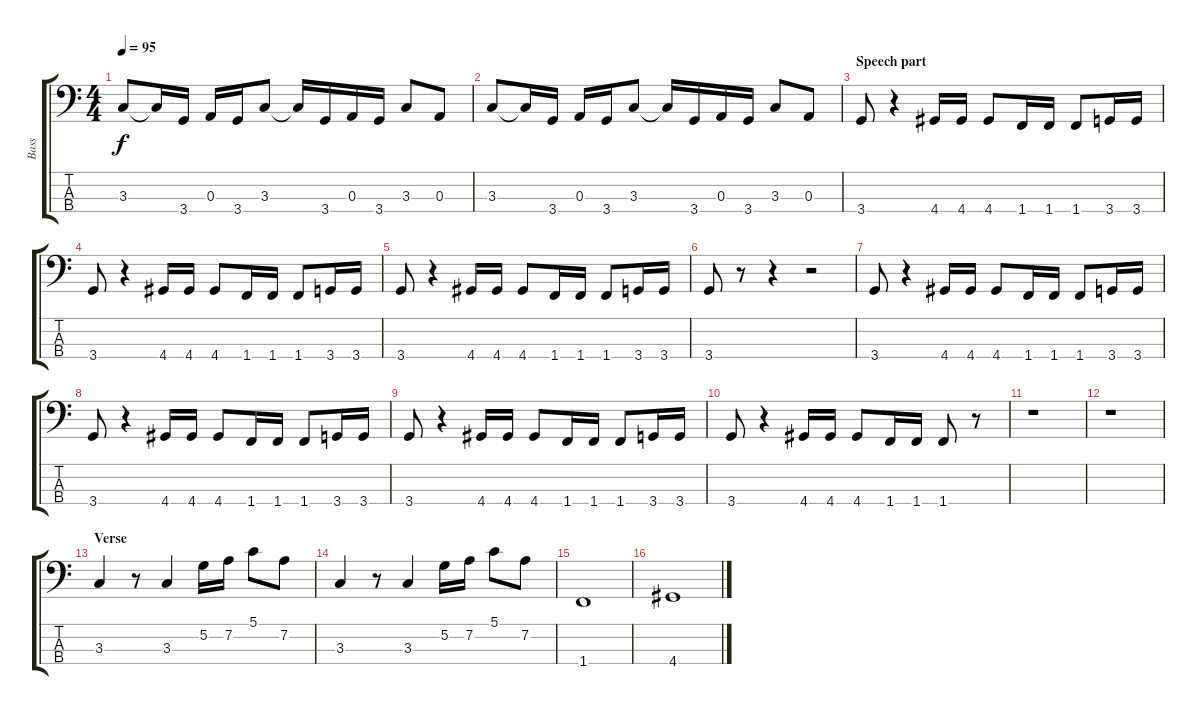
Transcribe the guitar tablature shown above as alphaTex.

\track ("Bass" "Bass") {instrument electricbassfinger}
\staff {score tabs}
\tuning (G2 D2 A1 E1) {hide}
\ts (4 4)
\tempo 95
\clef f4
\ks c
3.3.8{dy f} 3.3{t}.16 3.4.16 0.3.16 3.4.16 3.3.8 3.3{t}.16 3.4.16 0.3.16 3.4.16 3.3.8 0.3.8 |
3.3.8 3.3{t}.16 3.4.16 0.3.16 3.4.16 3.3.8 3.3{t}.16 3.4.16 0.3.16 3.4.16 3.3.8 0.3.8 |
\section ("" "Speech part")
3.4.8 r.4 4.4.16 4.4.16 4.4.8 1.4.16 1.4.16 1.4.8 3.4.16 3.4.16 |
3.4.8 r.4 4.4.16 4.4.16 4.4.8 1.4.16 1.4.16 1.4.8 3.4.16 3.4.16 |
3.4.8 r.4 4.4.16 4.4.16 4.4.8 1.4.16 1.4.16 1.4.8 3.4.16 3.4.16 |
3.4.8 r.8 r.4 r.2 |
3.4.8 r.4 4.4.16 4.4.16 4.4.8 1.4.16 1.4.16 1.4.8 3.4.16 3.4.16 |
3.4.8 r.4 4.4.16 4.4.16 4.4.8 1.4.16 1.4.16 1.4.8 3.4.16 3.4.16 |
3.4.8 r.4 4.4.16 4.4.16 4.4.8 1.4.16 1.4.16 1.4.8 3.4.16 3.4.16 |
3.4.8 r.4 4.4.16 4.4.16 4.4.8 1.4.16 1.4.16 1.4.8 r.8 |
r.1 |
r.1 |
\section ("" "Verse")
3.3.4 r.8 3.3.4 5.2.16 7.2.16 5.1.8 7.2.8 |
3.3.4 r.8 3.3.4 5.2.16 7.2.16 5.1.8 7.2.8 |
1.4.1 |
4.4.1
